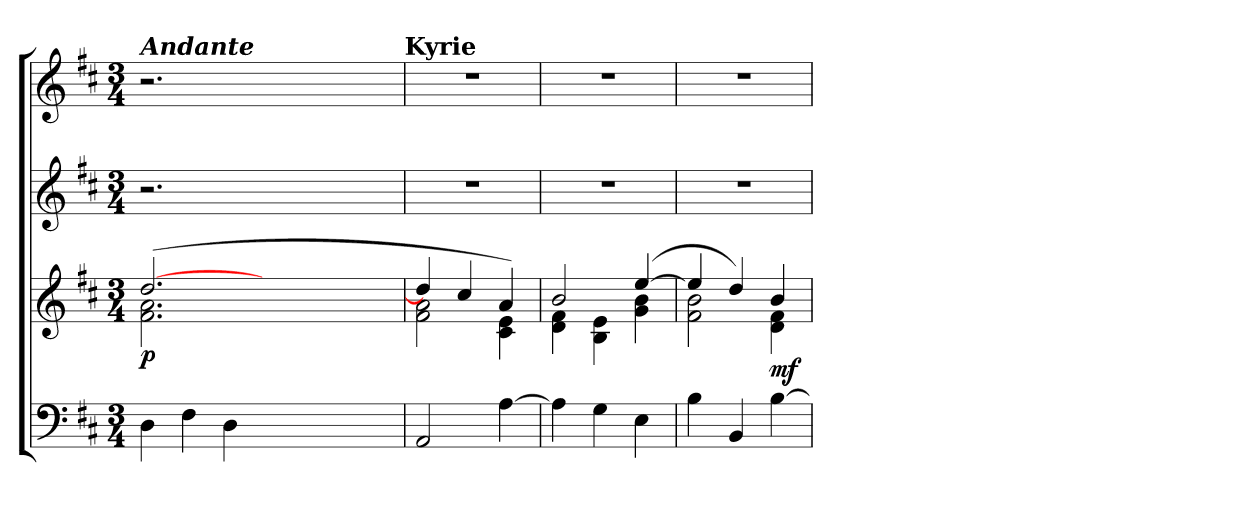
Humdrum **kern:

**kern	**kern	**dynam	**kern	**kern
*part3	*part3	*part3	*part2	*part1
*staff4	*staff3	*staff3/4	*staff2	*staff1
*clefF4	*clefG2	*	*clefG2	*clefG2
*ITrd1c2	*ITrd1c2	*	*ITrd1c2	*ITrd1c2
*k[]	*k[]	*	*k[]	*k[]
*C:	*C:	*	*C:	*C:
*M3/4	*M3/4	*	*M3/4	*M3/4
=1	=1	=1	=1	=1
*	*^	*	*	*
!	!	!	!	!	!LO:TX:a:Bi:t=Andante
!	!	!	!LO:DY:b	!	!
4C\	([>2.cc/	2.e\ 2.g\	p	2.r	2.r
4E\	.	.	.	.	.
4C\	.	.	.	.	.
1...ryy	1...ryy	1...ryy	.	1...ryy	1...ryy
!	!	!	!	!	!LO:TX:a:B:t=Kyrie
=2	=2	=2	=2	=2	=2
2GG/	4cc/]	2e\ 2g\	.	2.r	2.r
.	4b/	.	.	.	.
[4G\	4g/)	4B\ 4d\	.	.	.
=3	=3	=3	=3	=3	=3
4G\]	2a/	4c\ 4e\	.	2.r	2.r
4F\	.	4A\ 4d\	.	.	.
4D\	([>4dd/	4f\ 4a\	.	.	.
=4	=4	=4	=4	=4	=4
4A\	4dd/]	2e\ 2a\	.	2.r	2.r
4AA/	4cc/)	.	.	.	.
!	!	!	!LO:DY:b	!	!
[4A\	4a/	4c\ 4e\	mf	.	.
*	*v	*v	*	*	*
=	=	=	=	=
*-	*-	*-	*-	*-
